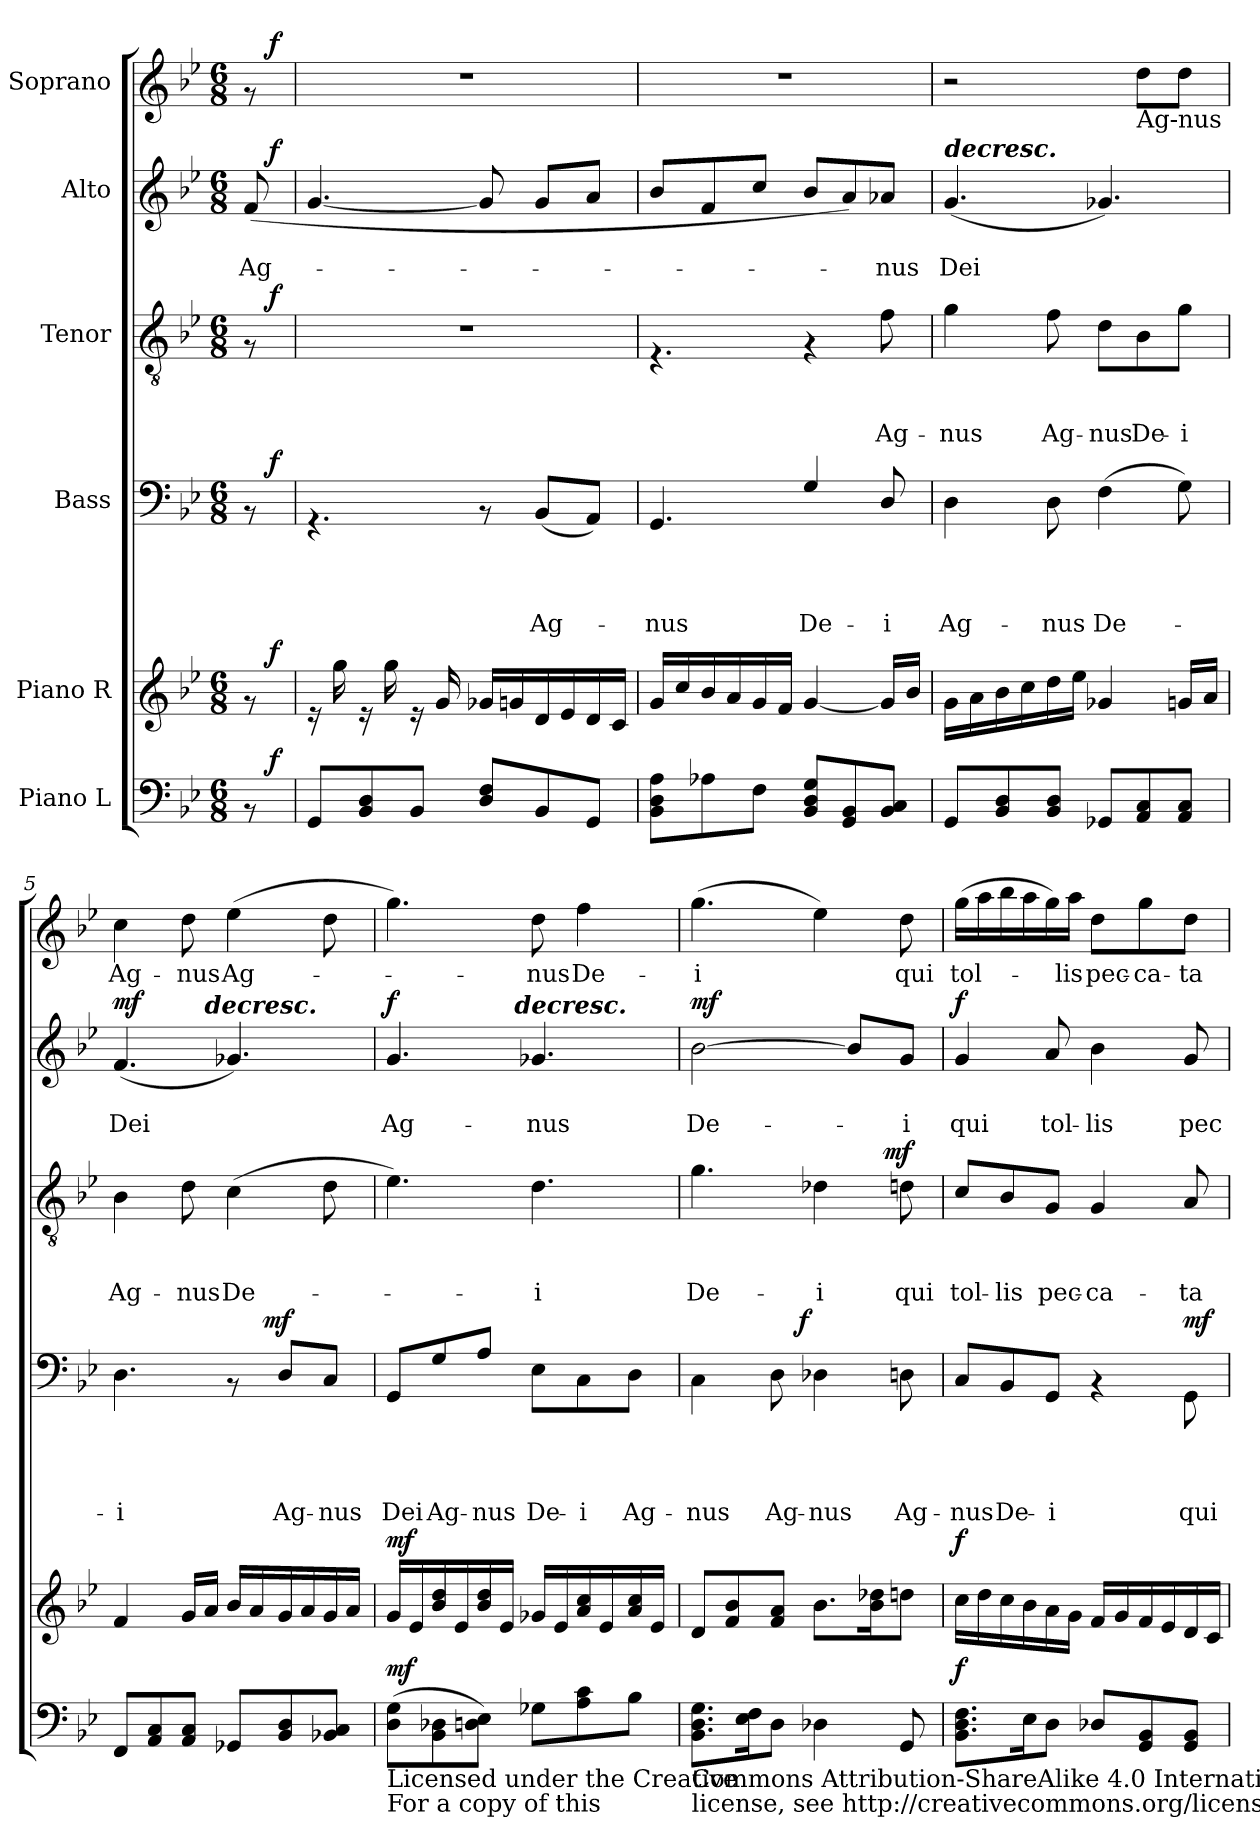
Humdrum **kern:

**kern	**dynam	**kern	**dynam	**kern	**text	**text	**text	**text	**dynam	**kern	**text	**text	**text	**dynam	**kern	**text	**text	**dynam	**kern	**text	**dynam
*part6	*part6	*part5	*part5	*part4	*part4	*part4	*part4	*part4	*part4	*part3	*part3	*part3	*part3	*part3	*part2	*part2	*part2	*part2	*part1	*part1	*part1
*staff6	*staff6	*staff5	*staff5	*staff4	*staff4	*staff4	*staff4	*staff4	*staff4	*staff3	*staff3	*staff3	*staff3	*staff3	*staff2	*staff2	*staff2	*staff2	*staff1	*staff1	*staff1
*I"Piano L	*	*I"Piano R	*	*I"Bass	*	*	*	*	*	*I"Tenor	*	*	*	*	*I"Alto	*	*	*	*I"Soprano	*	*
*clefF4	*	*clefG2	*	*clefF4	*	*	*	*	*	*clefGv2	*	*	*	*	*clefG2	*	*	*	*clefG2	*	*
*k[b-e-]	*	*k[b-e-]	*	*k[b-e-]	*	*	*	*	*	*k[b-e-]	*	*	*	*	*k[b-e-]	*	*	*	*k[b-e-]	*	*
*B-:	*	*B-:	*	*B-:	*	*	*	*	*	*B-:	*	*	*	*	*B-:	*	*	*	*B-:	*	*
*M6/8	*	*M6/8	*	*M6/8	*	*	*	*	*	*M6/8	*	*	*	*	*M6/8	*	*	*	*M6/8	*	*
=1	=1	=1	=1	=1	=1	=1	=1	=1	=1	=1	=1	=1	=1	=1	=1	=1	=1	=1	=1	=1	=1
!	!	!	!	!	!	!	!	!	!	!	!	!	!	!	!	!	!LO:LY:b	!	!	!	!
*^	*	*^	*	*^	*	*	*	*	*	*^	*	*	*	*	*^	*	*	*	*^	*	*
8rAA	16ryy	.	8rf	16ryy	.	8rAA	16ryy	.	.	.	.	.	8rF	16ryy	.	.	.	.	(<8f/	16ryy	.	Ag-	.	8rf	16ryy	.	.
!	!	!LO:DY:a	!	!	!LO:DY:a	!	!	!	!	!	!	!LO:DY:a	!	!	!	!	!	!LO:DY:a	!	!	!	!	!LO:DY:a	!	!	!	!LO:DY:a
.	16ryy	f	.	16ryy	f	.	16ryy	.	.	.	.	f	.	16ryy	.	.	.	f	.	16ryy	.	.	f	.	16ryy	.	f
*v	*v	*	*	*	*	*v	*v	*	*	*	*	*	*v	*v	*	*	*	*	*v	*v	*	*	*	*v	*v	*	*
*	*	*v	*v	*	*	*	*	*	*	*	*	*	*	*	*	*	*	*	*	*	*	*
=2	=2	=2	=2	=2	=2	=2	=2	=2	=2	=2	=2	=2	=2	=2	=2	=2	=2	=2	=2	=2	=2
8GG/L	.	16re	.	4.rAA	.	.	.	.	.	2.r	.	.	.	.	[<4.g/	.	.	.	2.r	.	.
.	.	16gg\	.	.	.	.	.	.	.	.	.	.	.	.	.	.	.	.	.	.	.
8BB-/ 8D/	.	16re	.	.	.	.	.	.	.	.	.	.	.	.	.	.	.	.	.	.	.
.	.	16gg\	.	.	.	.	.	.	.	.	.	.	.	.	.	.	.	.	.	.	.
8BB-/J	.	16re	.	.	.	.	.	.	.	.	.	.	.	.	.	.	.	.	.	.	.
.	.	16g/	.	.	.	.	.	.	.	.	.	.	.	.	.	.	.	.	.	.	.
8D/ 8F/L	.	16g-X/LL	.	8rAA	.	.	.	.	.	.	.	.	.	.	8g/]	.	.	.	.	.	.
.	.	16gn/	.	.	.	.	.	.	.	.	.	.	.	.	.	.	.	.	.	.	.
!	!	!	!	!	!	!	!	!LO:LY:b	!	!	!	!	!	!	!	!	!	!	!	!	!
8BB-/	.	16d/	.	(<8BB-/L	.	.	.	Ag-	.	.	.	.	.	.	8g/L	.	.	.	.	.	.
.	.	16e-/	.	.	.	.	.	.	.	.	.	.	.	.	.	.	.	.	.	.	.
8GG/J	.	16d/	.	8AA/J)	.	.	.	.	.	.	.	.	.	.	8a/J	.	.	.	.	.	.
.	.	16c/JJ	.	.	.	.	.	.	.	.	.	.	.	.	.	.	.	.	.	.	.
=3	=3	=3	=3	=3	=3	=3	=3	=3	=3	=3	=3	=3	=3	=3	=3	=3	=3	=3	=3	=3	=3
!	!	!	!	!	!	!	!	!LO:LY:b	!	!	!	!	!	!	!	!	!	!	!	!	!
8BB-\ 8D\ 8A\L	.	16g/LL	.	4.GG/	.	.	.	-nus	.	4.rF	.	.	.	.	8b-/L	.	.	.	2.r	.	.
.	.	16cc/	.	.	.	.	.	.	.	.	.	.	.	.	.	.	.	.	.	.	.
8A-X\	.	16b-/	.	.	.	.	.	.	.	.	.	.	.	.	8f/	.	.	.	.	.	.
.	.	16a/	.	.	.	.	.	.	.	.	.	.	.	.	.	.	.	.	.	.	.
8F\J	.	16g/	.	.	.	.	.	.	.	.	.	.	.	.	8cc/J	.	.	.	.	.	.
.	.	16f/JJ	.	.	.	.	.	.	.	.	.	.	.	.	.	.	.	.	.	.	.
!	!	!	!	!	!	!	!	!LO:LY:b	!	!	!	!	!	!	!	!	!	!	!	!	!
8BB-/ 8D/ 8G/L	.	[<4g/	.	4G/	.	.	.	De-	.	4rF	.	.	.	.	8b-/L	.	.	.	.	.	.
8GG/ 8BB-/	.	.	.	.	.	.	.	.	.	.	.	.	.	.	8a/)	.	.	.	.	.	.
!	!	!	!	!	!	!	!	!LO:LY:b	!	!	!	!	!LO:LY:b:rj	!	!	!	!LO:LY:b	!	!	!	!
8BB-/ 8C/J	.	16g/LL]	.	8D/	.	.	.	-i	.	8f\	.	.	Ag-	.	8a-X/J	.	-nus	.	.	.	.
.	.	16b-/JJ	.	.	.	.	.	.	.	.	.	.	.	.	.	.	.	.	.	.	.
=4	=4	=4	=4	=4	=4	=4	=4	=4	=4	=4	=4	=4	=4	=4	=4	=4	=4	=4	=4	=4	=4
!	!	!	!	!	!	!	!	!	!	!	!	!	!	!	!LO:TX:a:Bi:t=decresc.	!	!	!	!	!	!
!	!	!	!	!	!	!	!	!LO:LY:b	!	!	!	!	!LO:LY:b:rj	!	!	!	!LO:LY:b	!	!	!	!
8GG/L	.	16g\LL	.	4D\	.	.	.	Ag-	.	4g\	.	.	-nus	.	(<4.g/	.	Dei	.	2r	.	.
.	.	16a\	.	.	.	.	.	.	.	.	.	.	.	.	.	.	.	.	.	.	.
8BB-/ 8D/	.	16b-\	.	.	.	.	.	.	.	.	.	.	.	.	.	.	.	.	.	.	.
.	.	16cc\	.	.	.	.	.	.	.	.	.	.	.	.	.	.	.	.	.	.	.
!	!	!	!	!	!	!	!	!LO:LY:b	!	!	!	!	!LO:LY:b:rj	!	!	!	!	!	!	!	!
8BB-/ 8D/J	.	16dd\	.	8D\	.	.	.	-nus	.	8f\	.	.	Ag-	.	.	.	.	.	.	.	.
.	.	16ee-\JJ	.	.	.	.	.	.	.	.	.	.	.	.	.	.	.	.	.	.	.
!	!	!	!	!	!	!	!	!LO:LY:b	!	!	!	!	!LO:LY:b:rj	!	!	!	!	!	!	!	!
8GG-X/L	.	4g-X/	.	(>4F\	.	.	.	De-	.	8d\L	.	.	-nus	.	4.g-X/)	.	.	.	.	.	.
!	!	!	!	!	!	!	!	!	!	!	!	!	!	!	!	!	!	!	!LO:TX:b:t=Ag-nus	!	!
!	!	!	!	!	!	!	!	!	!	!	!	!	!LO:LY:b:rj	!	!	!	!	!	!	!	!
8AA/ 8C/	.	.	.	.	.	.	.	.	.	8B-\	.	.	De-	.	.	.	.	.	8dd\L	.	.
!	!	!	!	!	!	!	!	!	!	!	!	!	!LO:LY:b:rj	!	!	!	!	!	!	!	!
8AA/ 8C/J	.	16gn/LL	.	8G\)	.	.	.	.	.	8g\J	.	.	-i	.	.	.	.	.	8dd\J	.	.
.	.	16a/JJ	.	.	.	.	.	.	.	.	.	.	.	.	.	.	.	.	.	.	.
!!LO:PB:g=z
=5	=5	=5	=5	=5	=5	=5	=5	=5	=5	=5	=5	=5	=5	=5	=5	=5	=5	=5	=5	=5	=5
!	!	!	!	!	!	!	!	!LO:LY:b	!	!	!	!	!LO:LY:b:rj	!	!	!	!LO:LY:b	!LO:DY:a	!	!LO:LY:b	!
*	*	*	*	*^	*	*	*	*	*	*	*	*	*	*	*^	*	*	*	*	*	*
8FF/L	.	4f/	.	4.D\	4...ryy	.	.	.	-i	.	4B-\	.	.	Ag-	.	(<4.f/	4ryy	.	Dei	mf	4cc\	Ag-	.
8AA/ 8C/	.	.	.	.	.	.	.	.	.	.	.	.	.	.	.	.	.	.	.	.	.	.	.
!	!	!	!	!	!	!	!	!	!	!	!	!	!	!LO:LY:b:rj	!	!	!	!	!	!	!	!LO:LY:b	!
8AA/ 8C/J	.	16g/LL	.	.	.	.	.	.	.	.	8d\	.	.	-nus	.	.	16ryy	.	.	.	8dd\	-nus	.
!	!	!	!	!	!	!	!	!	!	!	!	!	!	!	!	!	!LO:TX:a:Bi:t=decresc.	!	!	!	!	!	!
.	.	16a/JJ	.	.	.	.	.	.	.	.	.	.	.	.	.	.	4..ryy	.	.	.	.	.	.
!	!	!	!	!	!	!	!	!	!	!	!	!	!	!LO:LY:b:rj	!	!	!	!	!	!	!	!LO:LY:b	!
8GG-X/L	.	16b-/LL	.	8rAA	.	.	.	.	.	.	(>4c\	.	.	De-	.	4.g-X/)	.	.	.	.	(>4ee-\	Ag-	.
.	.	16a/	.	.	.	.	.	.	.	.	.	.	.	.	.	.	.	.	.	.	.	.	.
!	!	!	!	!	!	!	!	!	!	!LO:DY:a	!	!	!	!	!	!	!	!	!	!	!	!	!
.	.	.	.	.	4ryy	.	.	.	.	mf	.	.	.	.	.	.	.	.	.	.	.	.	.
!	!	!	!	!	!	!	!	!	!LO:LY:b	!	!	!	!	!	!	!	!	!	!	!	!	!	!
8BB-/ 8D/	.	16g/	.	8D/L	.	.	.	.	Ag-	.	.	.	.	.	.	.	.	.	.	.	.	.	.
.	.	16a/	.	.	.	.	.	.	.	.	.	.	.	.	.	.	.	.	.	.	.	.	.
!	!	!	!	!	!	!	!	!	!LO:LY:b	!	!	!	!	!	!	!	!	!	!	!	!	!	!
8BB-X/ 8C/J	.	16g/	.	8C/J	.	.	.	.	-nus	.	8d\	.	.	.	.	.	.	.	.	.	8dd\	.	.
.	.	16a/JJ	.	.	.	.	.	.	.	.	.	.	.	.	.	.	.	.	.	.	.	.	.
.	.	.	.	.	32ryy	.	.	.	.	.	.	.	.	.	.	.	.	.	.	.	.	.	.
=6	=6	=6	=6	=6	=6	=6	=6	=6	=6	=6	=6	=6	=6	=6	=6	=6	=6	=6	=6	=6	=6	=6	=6
!LO:TX:b:t=Licensed under the Creative	!	!	!	!	!	!	!	!	!	!	!	!	!	!	!	!	!	!	!	!	!	!	!
!LO:TX:b:t=For a copy of this	!	!	!	!	!	!	!	!	!	!	!	!	!	!	!	!	!	!	!	!	!	!	!
!	!LO:DY:a	!	!LO:DY:a	!	!	!	!	!	!LO:LY:b	!	!	!	!	!	!	!	!	!	!LO:LY:b	!LO:DY:a	!	!	!
*	*	*	*	*v	*v	*	*	*	*	*	*	*	*	*	*	*	*	*	*	*	*	*	*
(>8D\ 8G\L	mf	16g/LL	mf	8GG/L	.	.	.	Dei	.	4.e-\)	.	.	.	.	4.g/	4ryy	.	Ag-	f	4.gg\)	.	.
.	.	16e-/	.	.	.	.	.	.	.	.	.	.	.	.	.	.	.	.	.	.	.	.
!	!	!	!	!	!	!	!	!LO:LY:b	!	!	!	!	!	!	!	!	!	!	!	!	!	!
8BB-\ 8D-X\	.	16b-/ 16dd/	.	8G/	.	.	.	Ag-	.	.	.	.	.	.	.	.	.	.	.	.	.	.
.	.	16e-/	.	.	.	.	.	.	.	.	.	.	.	.	.	.	.	.	.	.	.	.
!	!	!	!	!	!	!	!	!LO:LY:b	!	!	!	!	!	!	!	!	!	!	!	!	!	!
8Dn\ 8E-\J)	.	16b-/ 16dd/	.	8A/J	.	.	.	-nus	.	.	.	.	.	.	.	16.ryy	.	.	.	.	.	.
.	.	16e-/JJ	.	.	.	.	.	.	.	.	.	.	.	.	.	.	.	.	.	.	.	.
!	!	!	!	!	!	!	!	!	!	!	!	!	!	!	!	!LO:TX:a:Bi:t=decresc.	!	!	!	!	!	!
.	.	.	.	.	.	.	.	.	.	.	.	.	.	.	.	4ryy	.	.	.	.	.	.
!	!	!	!	!	!	!	!	!LO:LY:b	!	!	!	!	!LO:LY:b:rj	!	!	!	!	!LO:LY:b	!	!	!LO:LY:b	!
8G-X\L	.	16g-X/LL	.	8E-\L	.	.	.	De-	.	4.d\	.	.	-i	.	4.g-X/	.	.	-nus	.	8dd\	-nus	.
.	.	16e-/	.	.	.	.	.	.	.	.	.	.	.	.	.	.	.	.	.	.	.	.
!	!	!	!	!	!	!	!	!LO:LY:b	!	!	!	!	!	!	!	!	!	!	!	!	!LO:LY:b	!
8A\ 8c\	.	16a/ 16cc/	.	8C\	.	.	.	-i	.	.	.	.	.	.	.	.	.	.	.	4ff\	De-	.
.	.	16e-/	.	.	.	.	.	.	.	.	.	.	.	.	.	.	.	.	.	.	.	.
.	.	.	.	.	.	.	.	.	.	.	.	.	.	.	.	8ryy	.	.	.	.	.	.
!	!	!	!	!	!	!	!	!LO:LY:b	!	!	!	!	!	!	!	!	!	!	!	!	!	!
8B-\J	.	16a/ 16cc/	.	8D\J	.	.	.	Ag-	.	.	.	.	.	.	.	.	.	.	.	.	.	.
.	.	16e-/JJ	.	.	.	.	.	.	.	.	.	.	.	.	.	.	.	.	.	.	.	.
.	.	.	.	.	.	.	.	.	.	.	.	.	.	.	.	32ryy	.	.	.	.	.	.
=7	=7	=7	=7	=7	=7	=7	=7	=7	=7	=7	=7	=7	=7	=7	=7	=7	=7	=7	=7	=7	=7	=7
!	!	!	!	!	!	!	!	!	!	!LO:TX:a:Bi:t=decresc.	!	!	!	!	!	!	!	!	!	!	!	!
!	!	!	!	!LO:TX:a:Bi:t=cresc.	!	!	!	!	!	!	!	!	!	!	!	!	!	!	!	!	!	!
!LO:TX:b:t=Commons Attribution-ShareAlike 4.0 International License	!	!	!	!	!	!	!	!	!	!	!	!	!	!	!	!	!	!	!	!	!	!
!LO:TX:b:t=license, see http&colon;//creativecommons.org/licenses/by-sa/4.0/	!	!	!	!	!	!	!	!	!	!	!	!	!	!	!	!	!	!	!	!	!	!
!	!	!	!	!	!	!	!	!LO:LY:b	!	!	!	!	!LO:LY:b:rj	!	!	!	!	!LO:LY:b	!LO:DY:a	!	!LO:LY:b	!
*	*	*	*	*^	*	*	*	*	*	*^	*	*	*	*	*v	*v	*	*	*	*	*	*
8.BB-\ 8.D\ 8.G\L	.	8d/L	.	4C\	4ryy	.	.	.	-nus	.	4.g\	2ryy	.	.	De-	.	[>2b-\	.	De-	mf	(>4.gg\	-i	.
.	.	8f/ 8b-/	.	.	.	.	.	.	.	.	.	.	.	.	.	.	.	.	.	.	.	.	.
16E-\ 16F\k	.	.	.	.	.	.	.	.	.	.	.	.	.	.	.	.	.	.	.	.	.	.	.
!	!	!	!	!	!	!	!	!	!LO:LY:b	!	!	!	!	!	!	!	!	!	!	!	!	!	!
8D\J	.	8f/ 8a/J	.	8D\	16.ryy	.	.	.	Ag-	.	.	.	.	.	.	.	.	.	.	.	.	.	.
!	!	!	!	!	!	!	!	!	!	!LO:DY:a	!	!	!	!	!	!	!	!	!	!	!	!	!
.	.	.	.	.	4ryy	.	.	.	.	f	.	.	.	.	.	.	.	.	.	.	.	.	.
!	!	!	!	!	!	!	!	!	!LO:LY:b	!	!	!	!	!	!LO:LY:b:rj	!	!	!	!	!	!	!	!
4D-X\	.	8.b-\L	.	4D-X\	.	.	.	.	-nus	.	4d-X\	.	.	.	-i	.	.	.	.	.	4ee-\)	.	.
.	.	.	.	.	.	.	.	.	.	.	.	16.ryy	.	.	.	.	8b-/L]	.	.	.	.	.	.
.	.	16b-\ 16dd-X\k	.	.	.	.	.	.	.	.	.	.	.	.	.	.	.	.	.	.	.	.	.
!	!	!	!	!	!	!	!	!	!	!	!	!	!	!	!	!LO:DY:a	!	!	!	!	!	!	!
.	.	.	.	.	8ryy	.	.	.	.	.	.	8ryy	.	.	.	mf	.	.	.	.	.	.	.
!	!	!	!	!	!	!	!	!	!LO:LY:b	!	!	!	!	!	!LO:LY:b:rj	!	!	!	!LO:LY:b	!	!	!LO:LY:b	!
8GG/	.	8ddn\J	.	8Dn\	.	.	.	.	Ag-	.	8dn\	.	.	.	qui	.	8g/J	.	-i	.	8dd\	qui	.
.	.	.	.	.	32ryy	.	.	.	.	.	.	32ryy	.	.	.	.	.	.	.	.	.	.	.
!!LO:PB:g=z
=8	=8	=8	=8	=8	=8	=8	=8	=8	=8	=8	=8	=8	=8	=8	=8	=8	=8	=8	=8	=8	=8	=8	=8
!	!LO:DY:a	!	!LO:DY:a	!	!	!	!	!	!LO:LY:b	!	!	!	!	!	!LO:LY:b:rj	!	!	!	!LO:LY:b	!LO:DY:a	!	!LO:LY:b	!
*	*	*	*	*v	*v	*	*	*	*	*	*	*	*	*	*	*	*	*	*	*	*	*	*
*	*	*	*	*	*	*	*	*	*	*v	*v	*	*	*	*	*	*	*	*	*	*	*
8.BB-\ 8.D\ 8.F\L	f	16cc\LL	f	8C/L	.	.	.	-nus	.	8c/L	.	.	tol-	.	4g/	.	qui	f	(>16gg\LL	tol-	.
.	.	16dd\	.	.	.	.	.	.	.	.	.	.	.	.	.	.	.	.	16aa\	.	.
!	!	!	!	!	!	!	!	!LO:LY:b	!	!	!	!	!LO:LY:b:rj	!	!	!	!	!	!	!	!
.	.	16cc\	.	8BB-/	.	.	.	De-	.	8B-/	.	.	-lis	.	.	.	.	.	16bb-\	.	.
16E-\k	.	16b-\	.	.	.	.	.	.	.	.	.	.	.	.	.	.	.	.	16aa\	.	.
!	!	!	!	!	!	!	!	!LO:LY:b	!	!	!	!	!LO:LY:b:rj	!	!	!	!LO:LY:b	!	!	!	!
8D\J	.	16a\	.	8GG/J	.	.	.	-i	.	8G/J	.	.	pec-	.	8a/	.	tol-	.	16gg\)	.	.
!	!	!	!	!	!	!	!	!	!	!	!	!	!	!	!	!	!	!	!	!LO:LY:b	!
.	.	16g\JJ	.	.	.	.	.	.	.	.	.	.	.	.	.	.	.	.	16aa\JJ	-lis	.
!	!	!	!	!	!	!	!	!	!	!	!	!	!LO:LY:b:rj	!	!	!	!LO:LY:b	!	!	!LO:LY:b	!
8D-X/L	.	16f/LL	.	4rAA	.	.	.	.	.	4G/	.	.	-ca-	.	4b-\	.	-lis	.	8dd\L	pec-	.
.	.	16g/	.	.	.	.	.	.	.	.	.	.	.	.	.	.	.	.	.	.	.
!	!	!	!	!	!	!	!	!	!	!	!	!	!	!	!	!	!	!	!	!LO:LY:b	!
8GG/ 8BB-/	.	16f/	.	.	.	.	.	.	.	.	.	.	.	.	.	.	.	.	8gg\	-ca-	.
.	.	16e-/	.	.	.	.	.	.	.	.	.	.	.	.	.	.	.	.	.	.	.
!	!	!	!	!	!	!	!	!LO:LY:b	!LO:DY:a	!	!	!	!LO:LY:b:rj	!	!	!	!LO:LY:b	!	!	!LO:LY:b	!
8GG/ 8BB-/J	.	16d/	.	8GG\	.	.	.	qui	mf	8A/	.	.	-ta	.	8g/	.	pec-	.	8dd\J	-ta	.
.	.	16c/JJ	.	.	.	.	.	.	.	.	.	.	.	.	.	.	.	.	.	.	.
=	=	=	=	=	=	=	=	=	=	=	=	=	=	=	=	=	=	=	=	=	=
*-	*-	*-	*-	*-	*-	*-	*-	*-	*-	*-	*-	*-	*-	*-	*-	*-	*-	*-	*-	*-	*-
